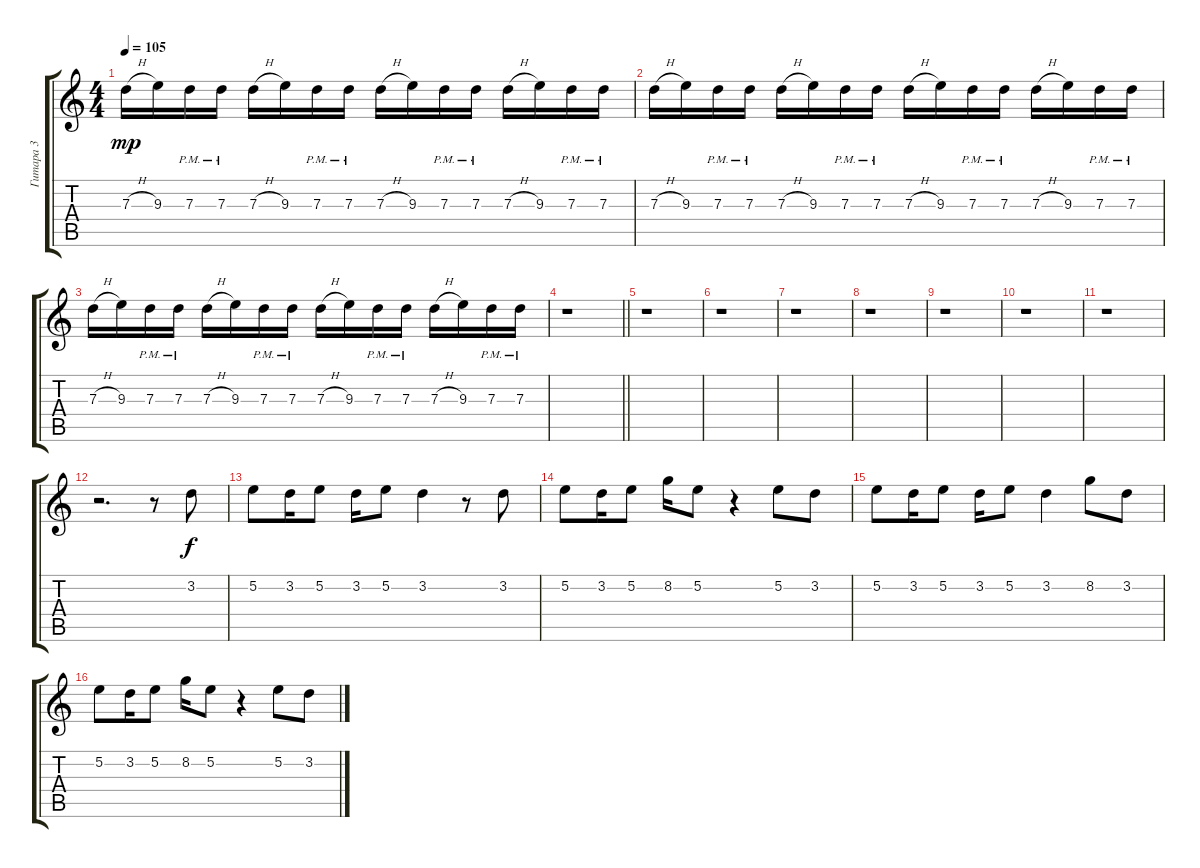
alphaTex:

\track ("Гитара 3" "Гитара 3") {instrument overdrivenguitar}
\staff {score tabs}
\tuning (E4 B3 G3 D3 A2 E2) {hide}
\ts (4 4)
\tempo 105
\clef g2
\ks c
7.3{h}.16{dy mp} 9.3.16 7.3{pm}.16 7.3{pm}.16 7.3{h}.16 9.3.16 7.3{pm}.16 7.3{pm}.16 7.3{h}.16 9.3.16 7.3{pm}.16 7.3{pm}.16 7.3{h}.16 9.3.16 7.3{pm}.16 7.3{pm}.16 |
7.3{h}.16 9.3.16 7.3{pm}.16 7.3{pm}.16 7.3{h}.16 9.3.16 7.3{pm}.16 7.3{pm}.16 7.3{h}.16 9.3.16 7.3{pm}.16 7.3{pm}.16 7.3{h}.16 9.3.16 7.3{pm}.16 7.3{pm}.16 |
7.3{h}.16 9.3.16 7.3{pm}.16 7.3{pm}.16 7.3{h}.16 9.3.16 7.3{pm}.16 7.3{pm}.16 7.3{h}.16 9.3.16 7.3{pm}.16 7.3{pm}.16 7.3{h}.16 9.3.16 7.3{pm}.16 7.3{pm}.16 |
\barLineRight lightlight
r.1 |
r.1 |
r.1 |
r.1 |
r.1 |
r.1 |
r.1 |
r.1 |
r.2{d volume 14 instrument harmonica} r.8 3.2.8{dy f} |
5.2.8 3.2.16 5.2.8 3.2.16 5.2.8 3.2.4 r.8 3.2.8 |
5.2.8 3.2.16 5.2.8 8.2.16 5.2.8 r.4 5.2.8 3.2.8 |
5.2.8 3.2.16 5.2.8 3.2.16 5.2.8 3.2.4 8.2.8 3.2.8 |
5.2.8 3.2.16 5.2.8 8.2.16 5.2.8 r.4 5.2.8 3.2.8
